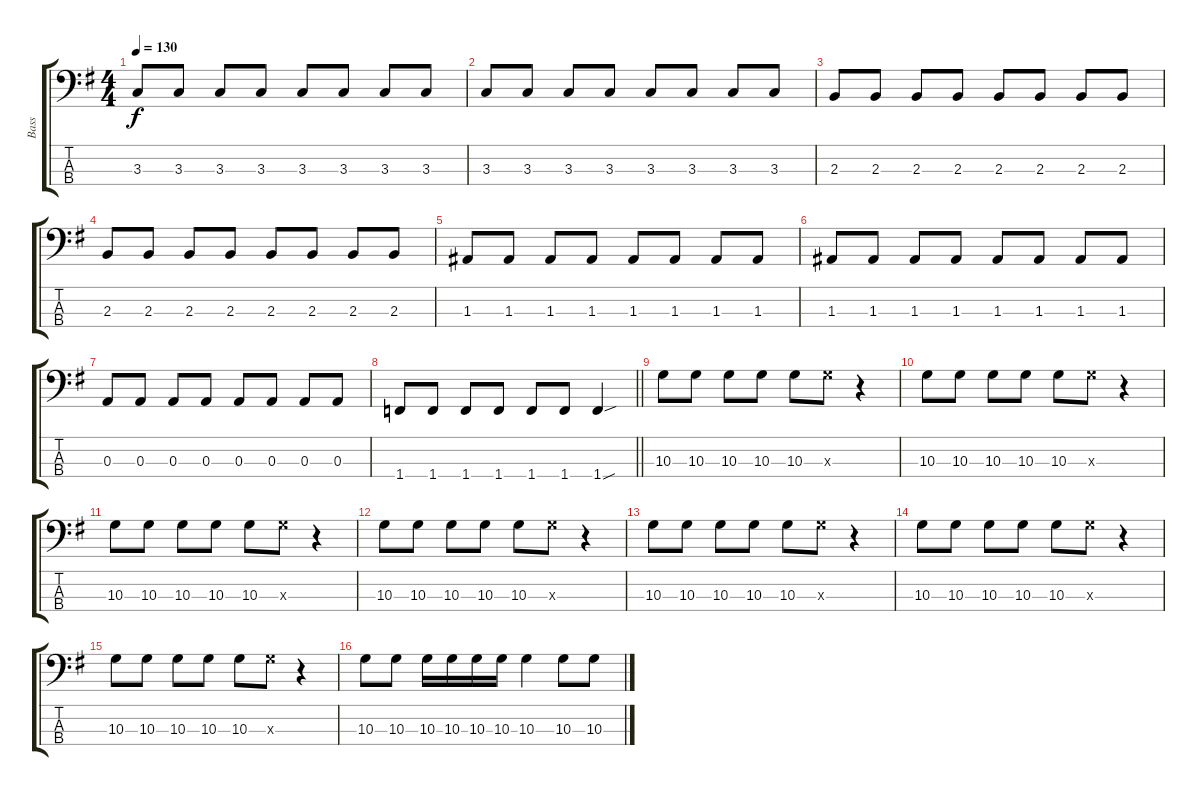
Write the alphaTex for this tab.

\track ("Bass" "Bass") {instrument electricbasspick}
\staff {score tabs}
\tuning (G2 D2 A1 E1) {hide}
\ts (4 4)
\tempo 130
\clef f4
\ks g
3.3.8{dy f} 3.3.8 3.3.8 3.3.8 3.3.8 3.3.8 3.3.8 3.3.8 |
3.3.8 3.3.8 3.3.8 3.3.8 3.3.8 3.3.8 3.3.8 3.3.8 |
2.3.8 2.3.8 2.3.8 2.3.8 2.3.8 2.3.8 2.3.8 2.3.8 |
2.3.8 2.3.8 2.3.8 2.3.8 2.3.8 2.3.8 2.3.8 2.3.8 |
1.3.8 1.3.8 1.3.8 1.3.8 1.3.8 1.3.8 1.3.8 1.3.8 |
1.3.8 1.3.8 1.3.8 1.3.8 1.3.8 1.3.8 1.3.8 1.3.8 |
0.3.8 0.3.8 0.3.8 0.3.8 0.3.8 0.3.8 0.3.8 0.3.8 |
\barLineRight lightlight
1.4.8 1.4.8 1.4.8 1.4.8 1.4.8 1.4.8 1.4{sou}.4 |
10.3.8 10.3.8 10.3.8 10.3.8 10.3.8 10.3{x}.8 r.4 |
10.3.8 10.3.8 10.3.8 10.3.8 10.3.8 10.3{x}.8 r.4 |
10.3.8 10.3.8 10.3.8 10.3.8 10.3.8 10.3{x}.8 r.4 |
10.3.8 10.3.8 10.3.8 10.3.8 10.3.8 10.3{x}.8 r.4 |
10.3.8 10.3.8 10.3.8 10.3.8 10.3.8 10.3{x}.8 r.4 |
10.3.8 10.3.8 10.3.8 10.3.8 10.3.8 10.3{x}.8 r.4 |
10.3.8 10.3.8 10.3.8 10.3.8 10.3.8 10.3{x}.8 r.4 |
10.3.8 10.3.8 10.3.16 10.3.16 10.3.16 10.3.16 10.3.4 10.3.8 10.3.8
